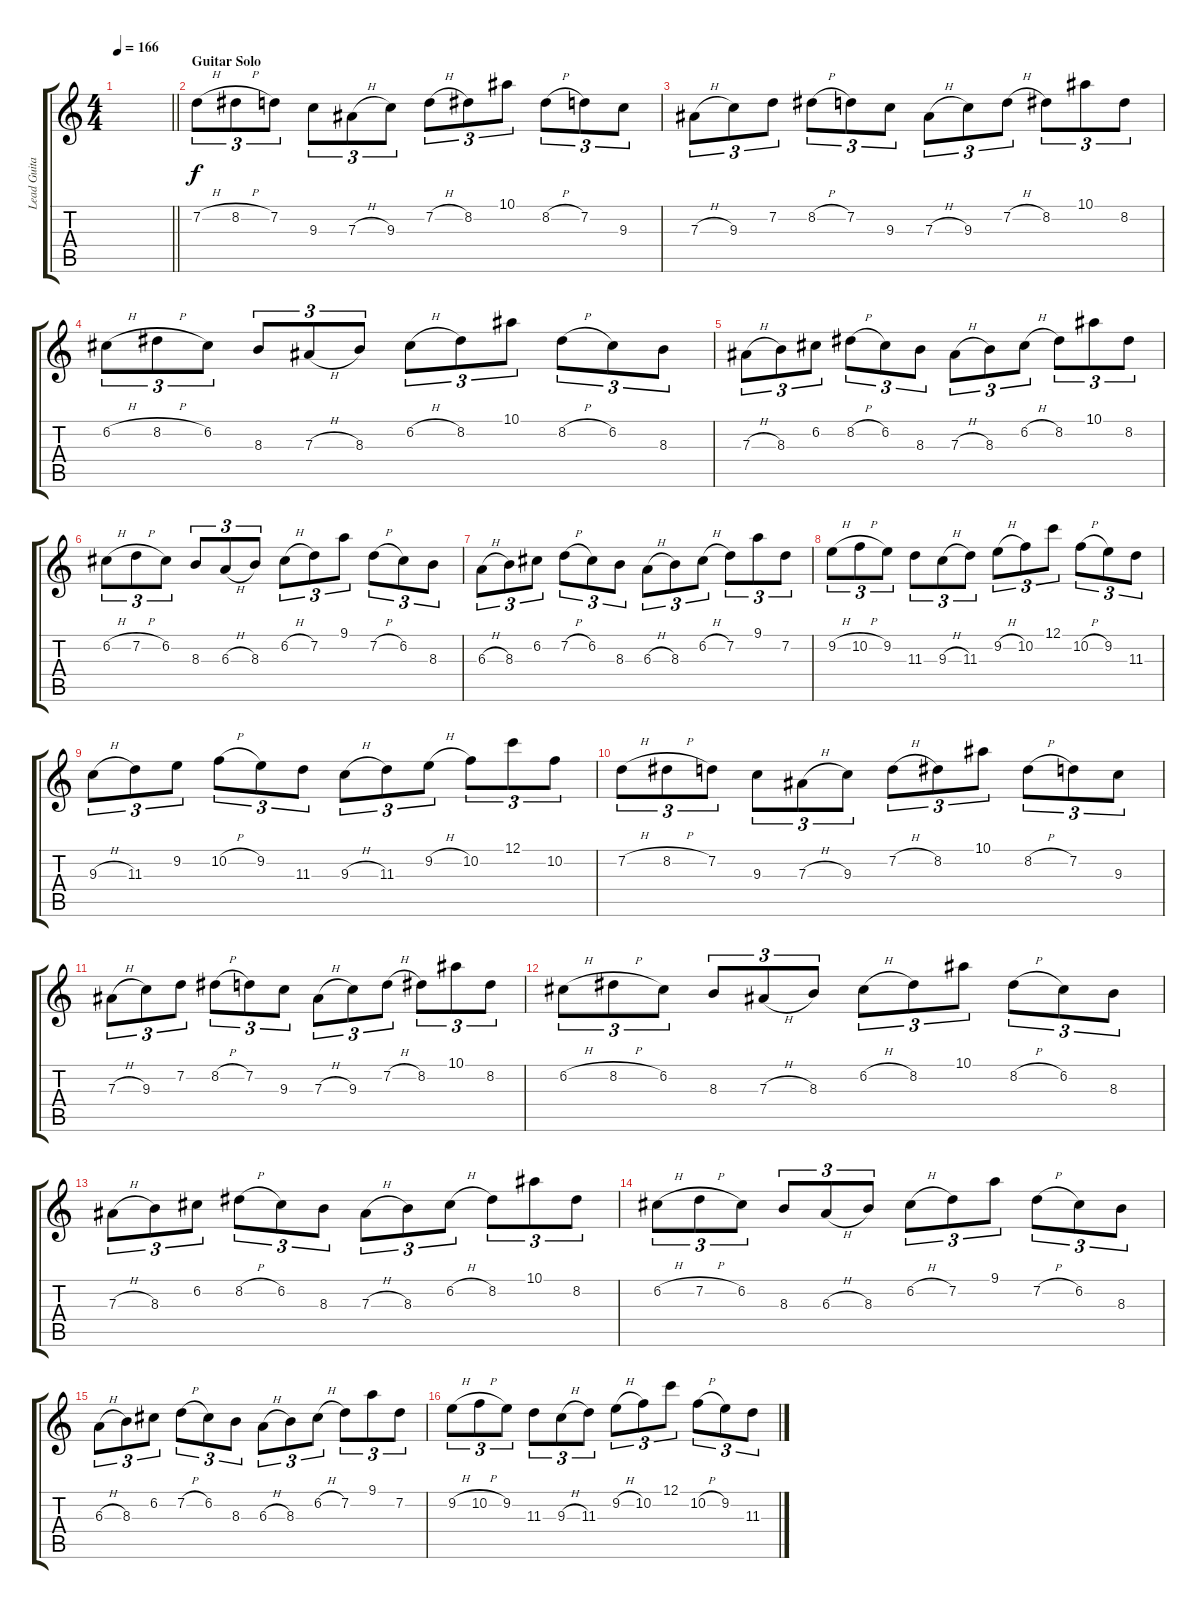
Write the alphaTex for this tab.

\track ("Lead Guitar 2" "Lead Guita") {instrument distortionguitar}
\staff {score tabs}
\tuning (C4 G3 Eb3 Bb2 F2 C2) {hide}
\ts (4 4)
\tempo 166
\clef g2
\barLineRight lightlight
\ks c
|
\section ("" "Guitar Solo")
7.2{h}.8{tu (3 2)} 8.2{h}.8{tu (3 2)} 7.2.8{tu (3 2)} 9.3.8{tu (3 2)} 7.3{h}.8{tu (3 2)} 9.3.8{tu (3 2)} 7.2{h}.8{tu (3 2)} 8.2.8{tu (3 2)} 10.1.8{tu (3 2)} 8.2{h}.8{tu (3 2)} 7.2.8{tu (3 2)} 9.3.8{tu (3 2)} |
7.3{h}.8{tu (3 2)} 9.3.8{tu (3 2)} 7.2.8{tu (3 2)} 8.2{h}.8{tu (3 2)} 7.2.8{tu (3 2)} 9.3.8{tu (3 2)} 7.3{h}.8{tu (3 2)} 9.3.8{tu (3 2)} 7.2{h}.8{tu (3 2)} 8.2.8{tu (3 2)} 10.1.8{tu (3 2)} 8.2.8{tu (3 2)} |
6.2{h}.8{tu (3 2)} 8.2{h}.8{tu (3 2)} 6.2.8{tu (3 2)} 8.3.8{tu (3 2)} 7.3{h}.8{tu (3 2)} 8.3.8{tu (3 2)} 6.2{h}.8{tu (3 2)} 8.2.8{tu (3 2)} 10.1.8{tu (3 2)} 8.2{h}.8{tu (3 2)} 6.2.8{tu (3 2)} 8.3.8{tu (3 2)} |
7.3{h}.8{tu (3 2)} 8.3.8{tu (3 2)} 6.2.8{tu (3 2)} 8.2{h}.8{tu (3 2)} 6.2.8{tu (3 2)} 8.3.8{tu (3 2)} 7.3{h}.8{tu (3 2)} 8.3.8{tu (3 2)} 6.2{h}.8{tu (3 2)} 8.2.8{tu (3 2)} 10.1.8{tu (3 2)} 8.2.8{tu (3 2)} |
6.2{h}.8{tu (3 2)} 7.2{h}.8{tu (3 2)} 6.2.8{tu (3 2)} 8.3.8{tu (3 2)} 6.3{h}.8{tu (3 2)} 8.3.8{tu (3 2)} 6.2{h}.8{tu (3 2)} 7.2.8{tu (3 2)} 9.1.8{tu (3 2)} 7.2{h}.8{tu (3 2)} 6.2.8{tu (3 2)} 8.3.8{tu (3 2)} |
6.3{h}.8{tu (3 2)} 8.3.8{tu (3 2)} 6.2.8{tu (3 2)} 7.2{h}.8{tu (3 2)} 6.2.8{tu (3 2)} 8.3.8{tu (3 2)} 6.3{h}.8{tu (3 2)} 8.3.8{tu (3 2)} 6.2{h}.8{tu (3 2)} 7.2.8{tu (3 2)} 9.1.8{tu (3 2)} 7.2.8{tu (3 2)} |
9.2{h}.8{tu (3 2)} 10.2{h}.8{tu (3 2)} 9.2.8{tu (3 2)} 11.3.8{tu (3 2)} 9.3{h}.8{tu (3 2)} 11.3.8{tu (3 2)} 9.2{h}.8{tu (3 2)} 10.2.8{tu (3 2)} 12.1.8{tu (3 2)} 10.2{h}.8{tu (3 2)} 9.2.8{tu (3 2)} 11.3.8{tu (3 2)} |
9.3{h}.8{tu (3 2)} 11.3.8{tu (3 2)} 9.2.8{tu (3 2)} 10.2{h}.8{tu (3 2)} 9.2.8{tu (3 2)} 11.3.8{tu (3 2)} 9.3{h}.8{tu (3 2)} 11.3.8{tu (3 2)} 9.2{h}.8{tu (3 2)} 10.2.8{tu (3 2)} 12.1.8{tu (3 2)} 10.2.8{tu (3 2)} |
7.2{h}.8{tu (3 2)} 8.2{h}.8{tu (3 2)} 7.2.8{tu (3 2)} 9.3.8{tu (3 2)} 7.3{h}.8{tu (3 2)} 9.3.8{tu (3 2)} 7.2{h}.8{tu (3 2)} 8.2.8{tu (3 2)} 10.1.8{tu (3 2)} 8.2{h}.8{tu (3 2)} 7.2.8{tu (3 2)} 9.3.8{tu (3 2)} |
7.3{h}.8{tu (3 2)} 9.3.8{tu (3 2)} 7.2.8{tu (3 2)} 8.2{h}.8{tu (3 2)} 7.2.8{tu (3 2)} 9.3.8{tu (3 2)} 7.3{h}.8{tu (3 2)} 9.3.8{tu (3 2)} 7.2{h}.8{tu (3 2)} 8.2.8{tu (3 2)} 10.1.8{tu (3 2)} 8.2.8{tu (3 2)} |
6.2{h}.8{tu (3 2)} 8.2{h}.8{tu (3 2)} 6.2.8{tu (3 2)} 8.3.8{tu (3 2)} 7.3{h}.8{tu (3 2)} 8.3.8{tu (3 2)} 6.2{h}.8{tu (3 2)} 8.2.8{tu (3 2)} 10.1.8{tu (3 2)} 8.2{h}.8{tu (3 2)} 6.2.8{tu (3 2)} 8.3.8{tu (3 2)} |
7.3{h}.8{tu (3 2)} 8.3.8{tu (3 2)} 6.2.8{tu (3 2)} 8.2{h}.8{tu (3 2)} 6.2.8{tu (3 2)} 8.3.8{tu (3 2)} 7.3{h}.8{tu (3 2)} 8.3.8{tu (3 2)} 6.2{h}.8{tu (3 2)} 8.2.8{tu (3 2)} 10.1.8{tu (3 2)} 8.2.8{tu (3 2)} |
6.2{h}.8{tu (3 2)} 7.2{h}.8{tu (3 2)} 6.2.8{tu (3 2)} 8.3.8{tu (3 2)} 6.3{h}.8{tu (3 2)} 8.3.8{tu (3 2)} 6.2{h}.8{tu (3 2)} 7.2.8{tu (3 2)} 9.1.8{tu (3 2)} 7.2{h}.8{tu (3 2)} 6.2.8{tu (3 2)} 8.3.8{tu (3 2)} |
6.3{h}.8{tu (3 2)} 8.3.8{tu (3 2)} 6.2.8{tu (3 2)} 7.2{h}.8{tu (3 2)} 6.2.8{tu (3 2)} 8.3.8{tu (3 2)} 6.3{h}.8{tu (3 2)} 8.3.8{tu (3 2)} 6.2{h}.8{tu (3 2)} 7.2.8{tu (3 2)} 9.1.8{tu (3 2)} 7.2.8{tu (3 2)} |
9.2{h}.8{tu (3 2)} 10.2{h}.8{tu (3 2)} 9.2.8{tu (3 2)} 11.3.8{tu (3 2)} 9.3{h}.8{tu (3 2)} 11.3.8{tu (3 2)} 9.2{h}.8{tu (3 2)} 10.2.8{tu (3 2)} 12.1.8{tu (3 2)} 10.2{h}.8{tu (3 2)} 9.2.8{tu (3 2)} 11.3.8{tu (3 2)}
